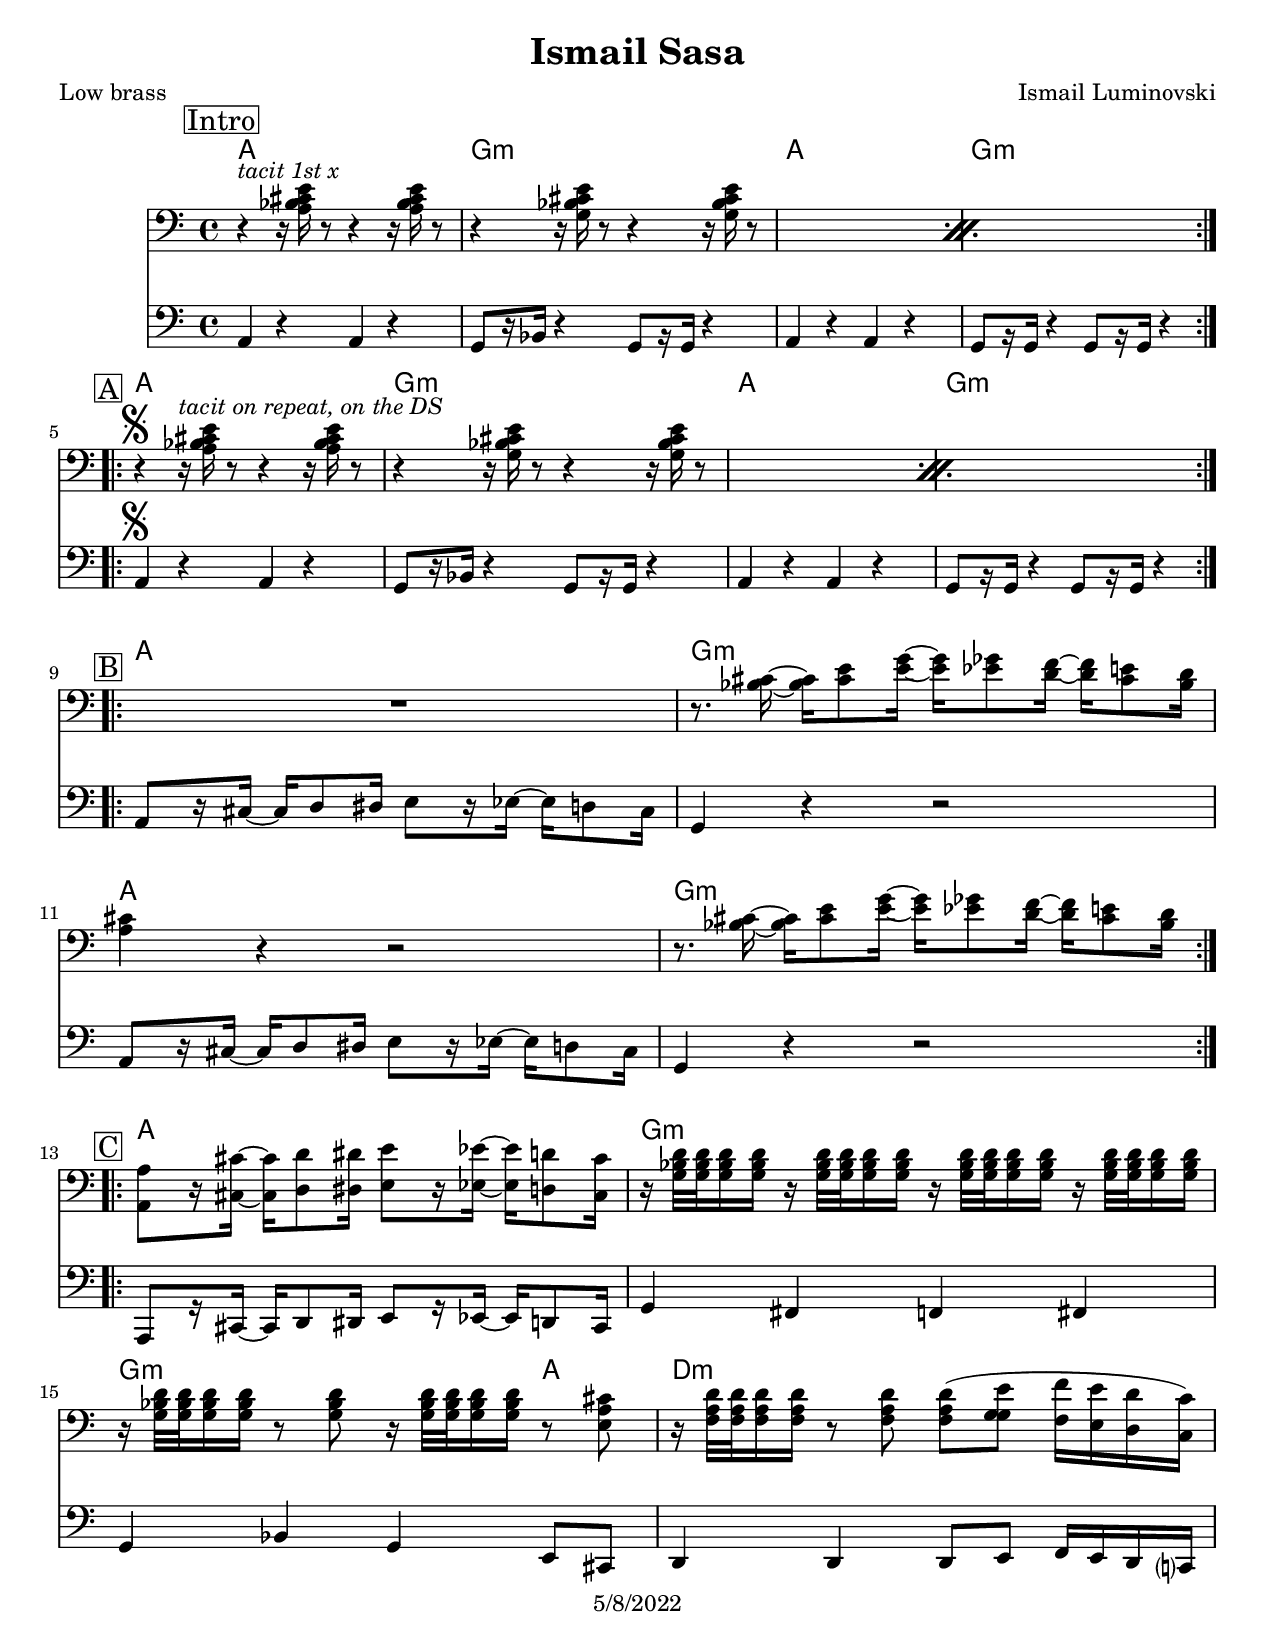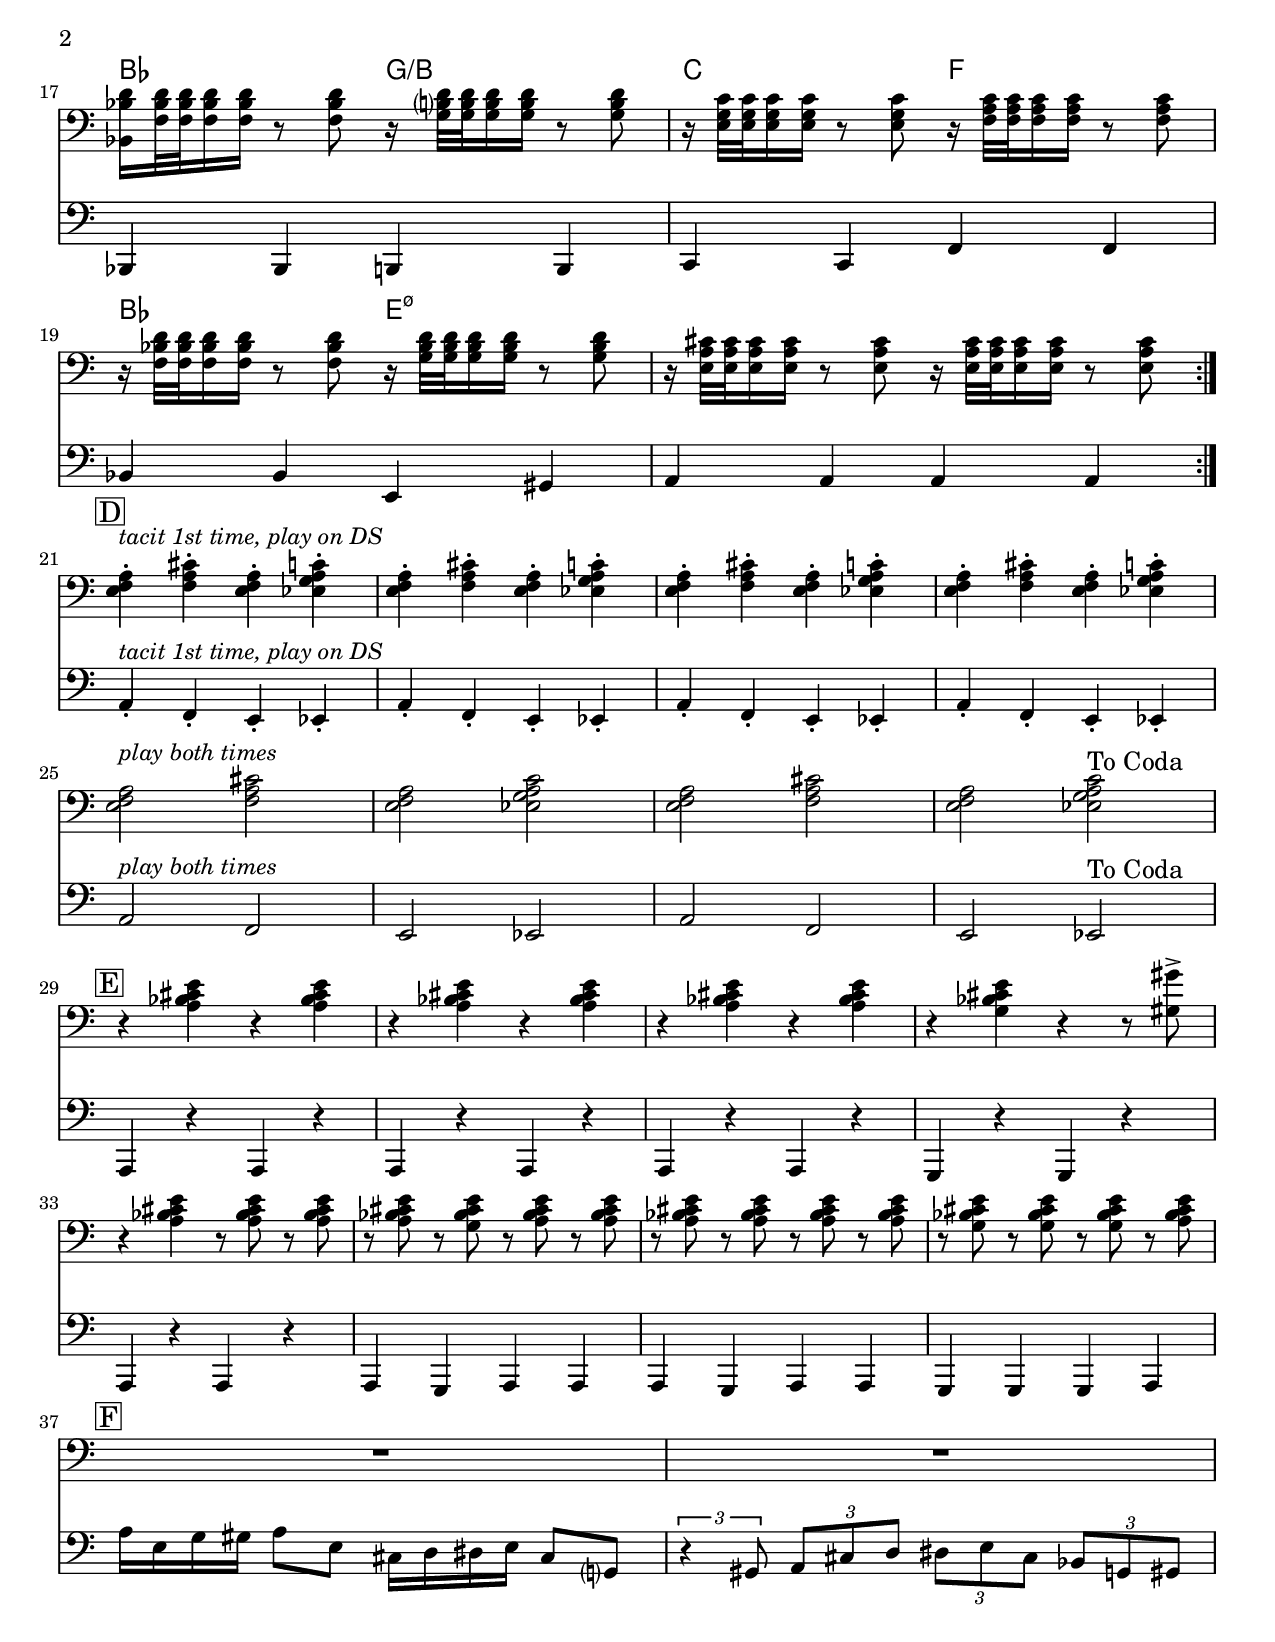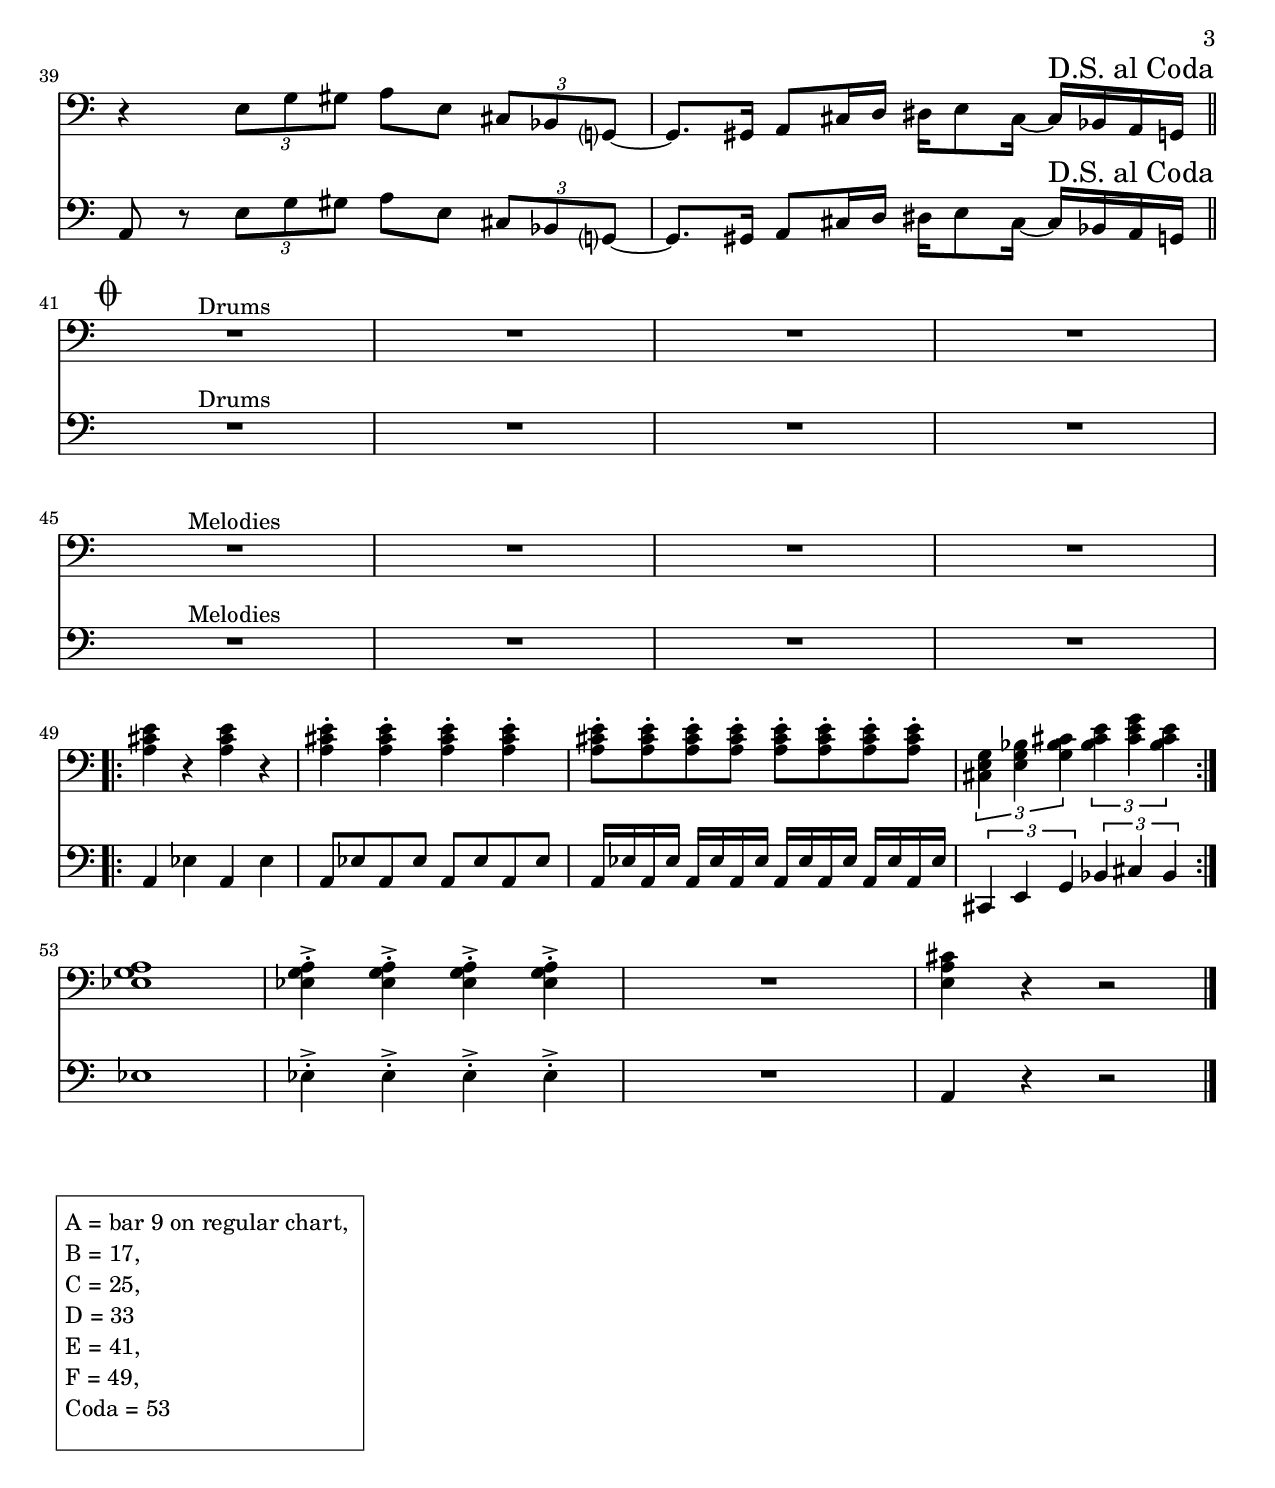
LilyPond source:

\version "2.22.0"

\header {
	title = "Ismail Sasa"
	composer = "Ismail Luminovski"
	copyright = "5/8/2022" %date of latest edits
}
\paper {
  #(set-paper-size "letter")
  }


slash = {
	\override NoteHead #'style = #'slash
	\override Stem #'transparent = ##t
}

noslash = {
	\revert NoteHead #'style
	\revert Stem #'transparent
}

the_form = %Form
	\markup { \box \column {
	\line { " " }
	\line { " A = bar 9 on regular chart,  " }
	\line { " B = 17,  " }
	\line { " C = 25, " }
	\line { " D = 33 " }
	\line { " E = 41, " }
	\line { " F = 49, " }
	\line { " Coda = 53 " }
	\line { " " }
	}}

test = { \relative c' { \tempo 4 = 80 \set Score.markFormatter = #format-mark-box-letters
	\repeat volta 2 {
	}
}
}

%{ ornament conventions, a/o 10/2017
%	\prall		regular up ornament, metric
%	\lineprall	quick, nonmetric up ornament	(was \mordent)
%	\mordent		regular down ornament, nonmetric	(was \upbow)
%	\prallprall	consecutive up ornaments, metric
% \trill		trill
%	\turn		turn of some sort
%}

%{ split part:
%	<<
%		{ c8 d e f g f e d | c1 | }
%	\\
%		{ c,2 d8 e f g | c4 g e c | }
%	>>
%}

%{ modified volta spanners:
%	\repeat volta 4 {
%		c4 c c c | d4 d d d | e4 e e e |
%	}
%	\set Score.repeatCommands = #'((volta "1,3"))                   % gives custom volta spanner
%	    { f4 f g g  | }
%	\set Score.repeatCommands = #'((volta #f) (volta "2,4") end-repeat) % ends the 1st spanner, gives custom volta spanner and a repeat back
%			{ f8 f f f g a b c | }
%	\set Score.repeatCommands = #'((volta #f))                      % ends 2nd spanner
%}

melody = { \relative c'' { \set Score.markFormatter = #format-mark-box-letters

	\mark \markup { \box "Intro" }
	\repeat volta 2 {
	}

	\mark \markup { \box "A" }
	\repeat volta 2 {
	}

}
}

midbrass = { \relative c' { \set Score.markFormatter = #format-mark-box-letters

	\mark \markup { \box "Intro" }
	\repeat volta 2 {
        \repeat percent 2 {
            r4^\markup {\italic "tacit 1st x"} r16 <a bes cis e> r8 r4 r16 <a bes cis e> r8 |
            r4 r16 <g bes cis e> r8 r4 r16 <g bes cis e> r8 |
        }
	}
\break

	\mark \markup { \box "A" }
	\repeat volta 2 {
        \repeat percent 2 {
            r4^\markup {\huge \musicglyph #"scripts.segno" } r16^\markup {\italic "tacit on repeat, on the DS"} <a bes cis e> r8 r4 r16 <a bes cis e> r8 |
            r4 r16 <g bes cis e> r8 r4 r16 <g bes cis e> r8 |
        }
	}
\break

	\mark \markup { \box "B" }
	\repeat volta 2 {
        R1 | 
        r8. <bes cis>16~ <bes cis> <cis e>8 <e g>16~ <e g> <ees ges>8 <d f>16~ <d f> <cis e>8 <bes d>16 |
        <a cis>4 r r2 | 
        r8. <bes cis>16~ <bes cis> <cis e>8 <e g>16~ <e g> <ees ges>8 <d f>16~ <d f> <cis e>8 <bes d>16 |
    }
\break

	\mark \markup { \box "C" }
	\repeat volta 2 {
        <a, a'>8[ r16 <cis cis'>]~ <cis cis'> <d d'>8 <dis dis'>16 <e e'>8[ r16 <ees ees'>]~ <ees ees'> <d d'>8 <cis cis'>16 |
        r16 <g' bes d>32 <g bes d> <g bes d>16 <g bes d> r16 <g bes d>32 <g bes d> <g bes d>16 <g bes d>  
            r16 <g bes d>32 <g bes d> <g bes d>16 <g bes d> r16 <g bes d>32 <g bes d> <g bes d>16 <g bes d> |	
        r16 <g bes d>32 <g bes d> <g bes d>16 <g bes d> r8 <g bes d>  
            r16 <g bes d>32 <g bes d> <g bes d>16 <g bes d> r8 <e a cis> | 
        r16 <f a d>32 <f a d> <f a d>16 <f a d> r8 <f a d>  
            <f a d>8( <g g e'> <f f'>16 <e e'> <d d'> <c c'> )|
\break
        <bes bes' d>16 <f' bes d>32 <f bes d> <f bes d>16 <f bes d> r8 <f bes d>  
            r16 <g b? d>32 <g b d> <g b d>16 <g b d> r8 <g b d> | 
        r16 <e g c>32 <e g c> <e g c>16 <e g c> r8 <e g c>  
            r16 <f a c>32 <f a c> <f a c>16 <f a c> r8 <f a c> | 
        r16 <f bes d>32 <f bes d> <f bes d>16 <f bes d> r8 <f bes d>  
            r16 <g bes d>32 <g bes d> <g bes d>16 <g bes d> r8 <g bes d> | 
        r16 <e a cis>32 <e a cis> <e a cis>16 <e a cis> r8 <e a cis>  
            r16 <e a cis>32 <e a cis> <e a cis>16 <e a cis> r8 <e a cis> | 
    }
\break

	\mark \markup { \box "D" }
    <e a f>4-.^\markup {\italic "tacit 1st time, play on DS"} <f a cis>-. <e a f>-. <ees g a c>-. |
    <e a f>-. <f a cis>-. <e a f>-. <ees g a c>-. |
    <e a f>-. <f a cis>-. <e a f>-. <ees g a c>-. |
    <e a f>-. <f a cis>-. <e a f>-. <ees g a c>-. |
\break
    <e a f>2^\markup {\italic "play both times"} <f a cis> | <e a f> <ees g a c> |
    <e a f> <f a cis> | <e a f> <ees g a c>^\markup {\large "To Coda"} |
\break

	\mark \markup { \box "E" }
    r4 <a bes cis e> r <a bes cis e> | r4 <a bes cis e> r <a bes cis e> |
    r4 <a bes cis e> r <a bes cis e> | r4 <g bes cis e> r r8 <gis gis'>-> |

    r4 <a bes cis e> r8 <a bes cis e> r <a bes cis e> | 
    r <a bes cis e> r <g bes cis e> r <a bes cis e> r <a bes cis e> | 
    r <a bes cis e> r <a bes cis e> r <a bes cis e> r <a bes cis e> | 
    r <g bes cis e> r <g bes cis e> r <g bes cis e> r <a bes cis e> |

	\mark \markup { \box "F" }
	R1 | R1 |
	r4 \tuplet 3/2 {e8[ g gis] } a8 e \tuplet 3/2 { cis8[ bes g?~]} |
	g8. gis16 a8 cis16 d dis16[ e8 cis16~] cis^\markup {\huge "D.S. al Coda"} bes a g | \bar "||"
	
	\mark \markup { \huge \musicglyph #"scripts.coda"  }
	\break
	R1*4^\markup {"Drums"} | 
	\break
	R1*4^\markup {"Melodies"} | 
	\break

	<a' cis e>4 r <a cis e>4 r |
	<a cis e>-. <a cis e>-. <a cis e>-. <a cis e>-. |
	<a cis e>8-. <a cis e>-. <a cis e>-. <a cis e>-.  <a cis e>-. <a cis e>-. <a cis e>-. <a cis e>-. |
	\tuplet 3/2 { <cis, e g>4 <e g bes> <g bes cis> } 
		\tuplet 3/2 { <bes cis e>4 <cis e g> <bes cis e> } |

	<ees, g a>1 | 
	<ees g a>4->-.  <ees g a>4->-.  <ees g a>4->-.  <ees g a>4->-. |
	R1 | <e a cis>4 r r2 | \bar "|."
}
}


bass = { \relative c { \set Score.markFormatter = #format-mark-box-letters

	\mark \markup { \box "Intro" }
	\repeat volta 2 {
        a4 r a r | g8[ r16 bes] r4 g8[ r16 g] r4 |
        a4 r a r | g8[ r16 g] r4 g8[ r16 g] r4 |
	}
\break

	\mark \markup { \box "A" }
	\repeat volta 2 {
        a4^\markup {\huge \musicglyph #"scripts.segno" } r a r | g8[ r16 bes] r4 g8[ r16 g] r4 |
        a4 r a r | g8[ r16 g] r4 g8[ r16 g] r4 |
	}
\break

	\mark \markup { \box "B" }
	\repeat volta 2 {
        a8[ r16 cis]~ cis d8 dis16 e8[ r16 ees]~ ees d8 cis16 | g4 r r2 |
        a8[ r16 cis]~ cis d8 dis16 e8[ r16 ees]~ ees d8 cis16 | g4 r r2 |
\break

    }
	\mark \markup { \box "C" }
	\repeat volta 2 {
        a,8[ r16 cis]~ cis d8 dis16 e8[ r16 ees]~ ees d8 cis16 | g'4 fis f fis |
        g4 bes g e8 cis | d4 d d8 e f16 e d c? |
\break
        bes4 bes b b | c c f f | bes bes e, gis | a a a a | 
    }
\break

	\mark \markup { \box "D" }
    a4-.^\markup {\italic "tacit 1st time, play on DS"} f-. e-. ees-. |
    a4-. f-. e-. ees-. |
    a4-. f-. e-. ees-. |
    a4-. f-. e-. ees-. |
    \break
    a2^\markup {\italic "play both times"} f | e ees | a2 f | e ees^\markup {\large "To Coda"} |
    \break

	\mark \markup { \box "E" }
    a,4 r a r | a r a r | a r a r | g r g r |
    a r a r | a g a a | a g a a | g g g a |
	\break

	\mark \markup { \box "F" }
	a''16 e g gis a8 e cis16 d dis e cis8 g? |
	\tuplet 3/2 { r4 gis8 }
	\tuplet 3/2 { a[ cis8 d] }
	\tuplet 3/2 { dis[ e8 cis] }
	\tuplet 3/2 { bes g8 gis] } |
	\break
	a8 r8 \tuplet 3/2 {e'8[ g gis] } a8 e \tuplet 3/2 { cis8[ bes g?~]} |
	g8. gis16 a8 cis16 d dis16[ e8 cis16~] cis^\markup {\huge "D.S. al Coda"} bes a g | \bar "||"

	\mark \markup { \huge \musicglyph #"scripts.coda"  }
	\break
	R1*4^\markup {"Drums"} | 
	\break
	R1*4^\markup {"Melodies"} | 
	\break
	\repeat volta 2 {
		a4 ees' a, ees' |  a,8 ees' a, ees' a, ees' a, ees' |
		a,16 ees' a, ees' a, ees' a, ees' a, ees' a, ees' a, ees' a, ees' |
		\tuplet 3/2 { cis,4 e g } \tuplet 3/2 { bes4 cis bes } |
	}
	\break
	 
	 ees1 | ees4-.-> ees4-.-> ees4-.-> ees4-.-> |
	 R1 | a,4 r r2 | \bar "|."

}
}


changes = { \chordmode {

% Intro
a1 | g:min | a | g:min |

% A
a1 | g:min | a | g:min |

% B
a1 | g:min | a | g:min |

% C
a1 | g:min | g2.:min a4 | d1:min |
bes2 g/b | c f | bes e:min7.5- |

}
}


%\book {
	%\bookOutputSuffix "score"
    %\header { poet = "Score" }
	%\score {
	  %<<
	    %\new ChordNames {
		%\set chordChanges = ##t
		%\changes
	    %}
	    %\new Staff { \clef treble
		%\melody
	    %}
	    %\new Staff { \clef bass
		%\midbrass
	    %}
	  %>>
	%}
	%\the_form
%}
\book {
	\bookOutputSuffix "lowbrass"
    \header { poet = "Low brass" }
	\score {
	  <<
	    \new ChordNames {
		\set chordChanges = ##t
		\changes
	    }
	    \new Staff { \clef bass
		\midbrass
	    }
	    \new Staff { \clef bass
		\bass
	    }
	  >>
	}
	\the_form
}
%{
\book {
	\score {
	  <<
		\new Staff {
		  \set Staff.midiInstrument = #"trumpet" \unfoldRepeats
			\melody
		}
		\new Staff {
		  \set Staff.midiInstrument = #"trumpet" \unfoldRepeats
			\midbrass
		}
	  >>
		\midi { }
	}
}
\book {
	\score {
	  <<
		\new Staff {
		  \set Staff.midiInstrument = #"trumpet" \unfoldRepeats
			\test
		}
	  >>
		\midi { }
	}
}
%}

